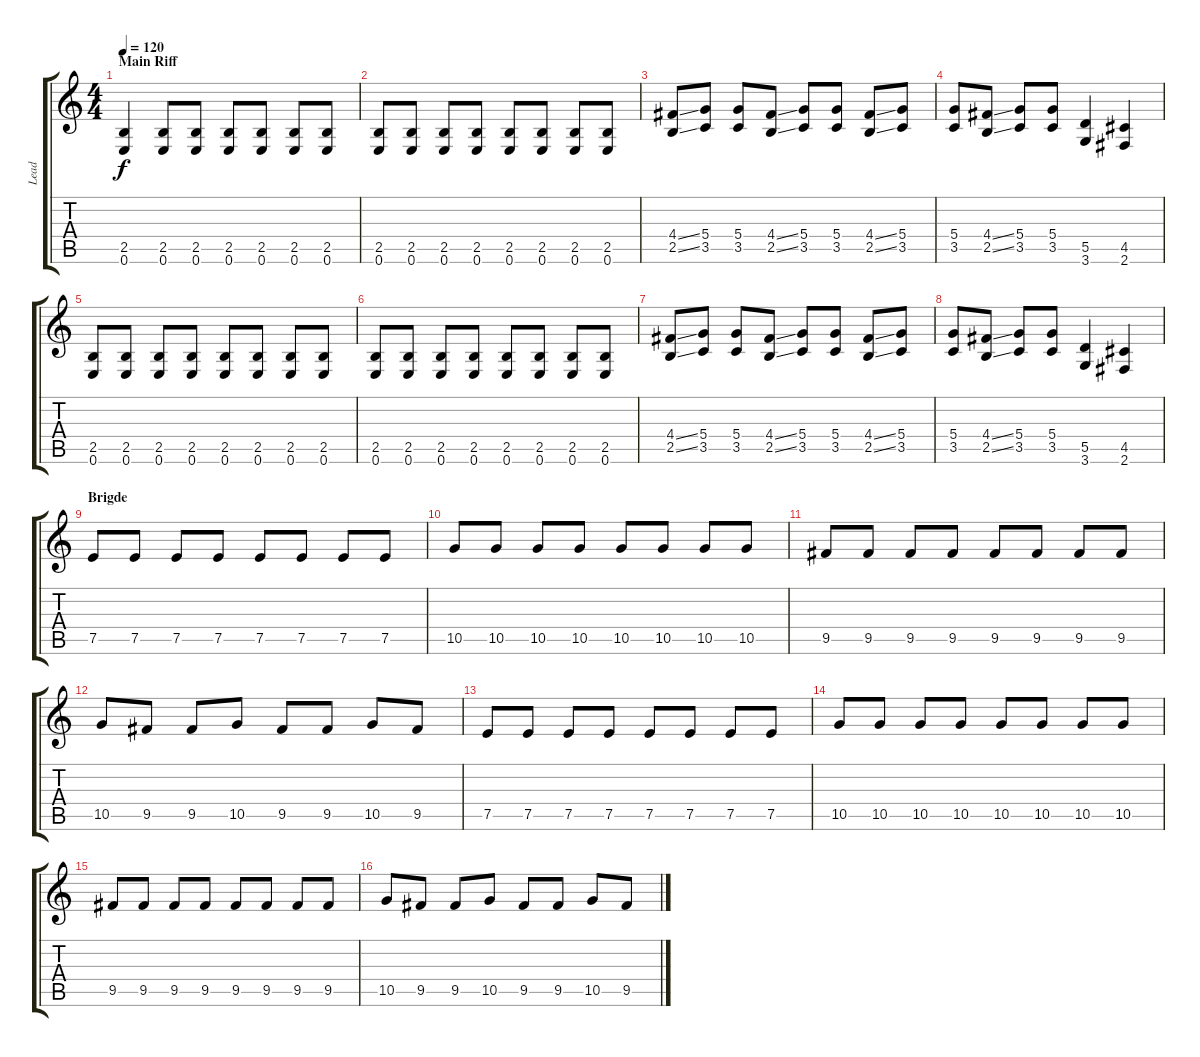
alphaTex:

\track ("Lead" "Lead") {instrument overdrivenguitar}
\staff {score tabs}
\tuning (E4 B3 G3 D3 A2 E2) {hide}
\ts (4 4)
\section ("" "Main Riff")
\tempo 120
\clef g2
\ks c
(2.5 0.6).4{dy f instrument overdrivenguitar} (2.5 0.6).8 (2.5 0.6).8 (2.5 0.6).8 (2.5 0.6).8 (2.5 0.6).8 (2.5 0.6).8 |
(2.5 0.6).8 (2.5 0.6).8 (2.5 0.6).8 (2.5 0.6).8 (2.5 0.6).8 (2.5 0.6).8 (2.5 0.6).8 (2.5 0.6).8 |
(4.4{ss} 2.5{ss}).8 (5.4 3.5).8 (5.4 3.5).8 (4.4{ss} 2.5{ss}).8 (5.4 3.5).8 (5.4 3.5).8 (4.4{ss} 2.5{ss}).8 (5.4 3.5).8 |
(5.4 3.5).8 (4.4{ss} 2.5{ss}).8 (5.4 3.5).8 (5.4 3.5).8 (5.5 3.6).4 (4.5 2.6).4 |
(2.5 0.6).8 (2.5 0.6).8 (2.5 0.6).8 (2.5 0.6).8 (2.5 0.6).8 (2.5 0.6).8 (2.5 0.6).8 (2.5 0.6).8 |
(2.5 0.6).8 (2.5 0.6).8 (2.5 0.6).8 (2.5 0.6).8 (2.5 0.6).8 (2.5 0.6).8 (2.5 0.6).8 (2.5 0.6).8 |
(4.4{ss} 2.5{ss}).8 (5.4 3.5).8 (5.4 3.5).8 (4.4{ss} 2.5{ss}).8 (5.4 3.5).8 (5.4 3.5).8 (4.4{ss} 2.5{ss}).8 (5.4 3.5).8 |
(5.4 3.5).8 (4.4{ss} 2.5{ss}).8 (5.4 3.5).8 (5.4 3.5).8 (5.5 3.6).4 (4.5 2.6).4 |
\section ("" "Brigde")
7.5.8 7.5.8 7.5.8 7.5.8 7.5.8 7.5.8 7.5.8 7.5.8 |
10.5.8 10.5.8 10.5.8 10.5.8 10.5.8 10.5.8 10.5.8 10.5.8 |
9.5.8 9.5.8 9.5.8 9.5.8 9.5.8 9.5.8 9.5.8 9.5.8 |
10.5.8 9.5.8 9.5.8 10.5.8 9.5.8 9.5.8 10.5.8 9.5.8 |
7.5.8 7.5.8 7.5.8 7.5.8 7.5.8 7.5.8 7.5.8 7.5.8 |
10.5.8 10.5.8 10.5.8 10.5.8 10.5.8 10.5.8 10.5.8 10.5.8 |
9.5.8 9.5.8 9.5.8 9.5.8 9.5.8 9.5.8 9.5.8 9.5.8 |
10.5.8 9.5.8 9.5.8 10.5.8 9.5.8 9.5.8 10.5.8 9.5.8
